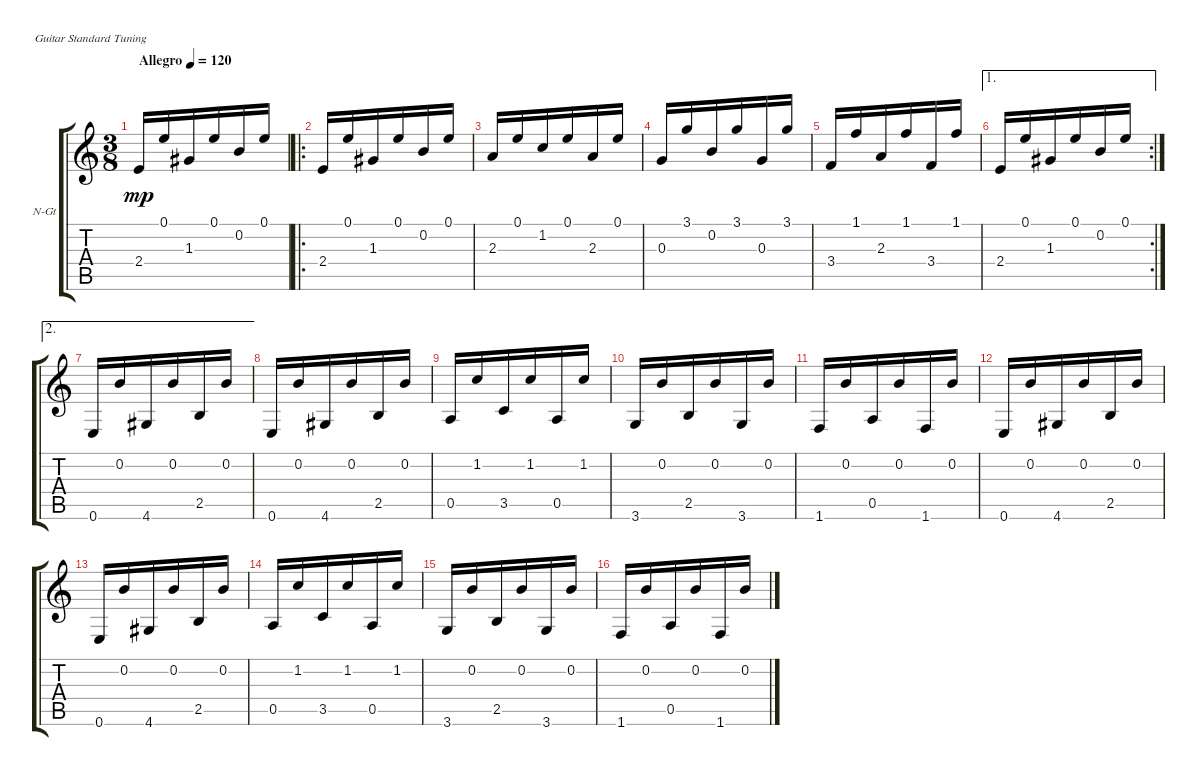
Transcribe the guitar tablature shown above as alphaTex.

\defaultSystemsLayout 4
\bracketExtendMode groupsimilarinstruments
\firstSystemTrackNameOrientation horizontal
\otherSystemsTrackNameOrientation horizontal
\track ("Guitar" "N-Gt") {instrument acousticguitarnylon}
\staff {score tabs}
\tuning (E4 B3 G3 D3 A2 E2)
\ts (3 8)
\tempo (120 "Allegro")
\clef g2
\ks c
2.4.16{dy mp instrument acousticguitarnylon} 0.1.16 1.3.16 0.1.16 0.2.16 0.1.16 |
\ro
2.4.16 0.1.16 1.3.16 0.1.16 0.2.16 0.1.16 |
2.3.16{beam invert} 0.1.16 1.2.16 0.1.16 2.3.16 0.1.16 |
0.3.16{beam invert} 3.1.16 0.2.16 3.1.16 0.3.16 3.1.16 |
3.4.16{beam invert} 1.1.16 2.3.16 1.1.16 3.4.16 1.1.16 |
\ae 1
\rc 2
2.4.16 0.1.16 1.3.16 0.1.16 0.2.16 0.1.16 |
\ae 2
0.6.16 0.2.16 4.6.16 0.2.16 2.5.16 0.2.16 |
0.6.16 0.2.16 4.6.16 0.2.16 2.5.16 0.2.16 |
0.5.16 1.2.16 3.5.16 1.2.16 0.5.16 1.2.16 |
3.6.16 0.2.16 2.5.16 0.2.16 3.6.16 0.2.16 |
1.6.16 0.2.16 0.5.16 0.2.16 1.6.16 0.2.16 |
0.6.16 0.2.16 4.6.16 0.2.16 2.5.16 0.2.16 |
0.6.16 0.2.16 4.6.16 0.2.16 2.5.16 0.2.16 |
0.5.16 1.2.16 3.5.16 1.2.16 0.5.16 1.2.16 |
3.6.16 0.2.16 2.5.16 0.2.16 3.6.16 0.2.16 |
1.6.16 0.2.16 0.5.16 0.2.16 1.6.16 0.2.16
